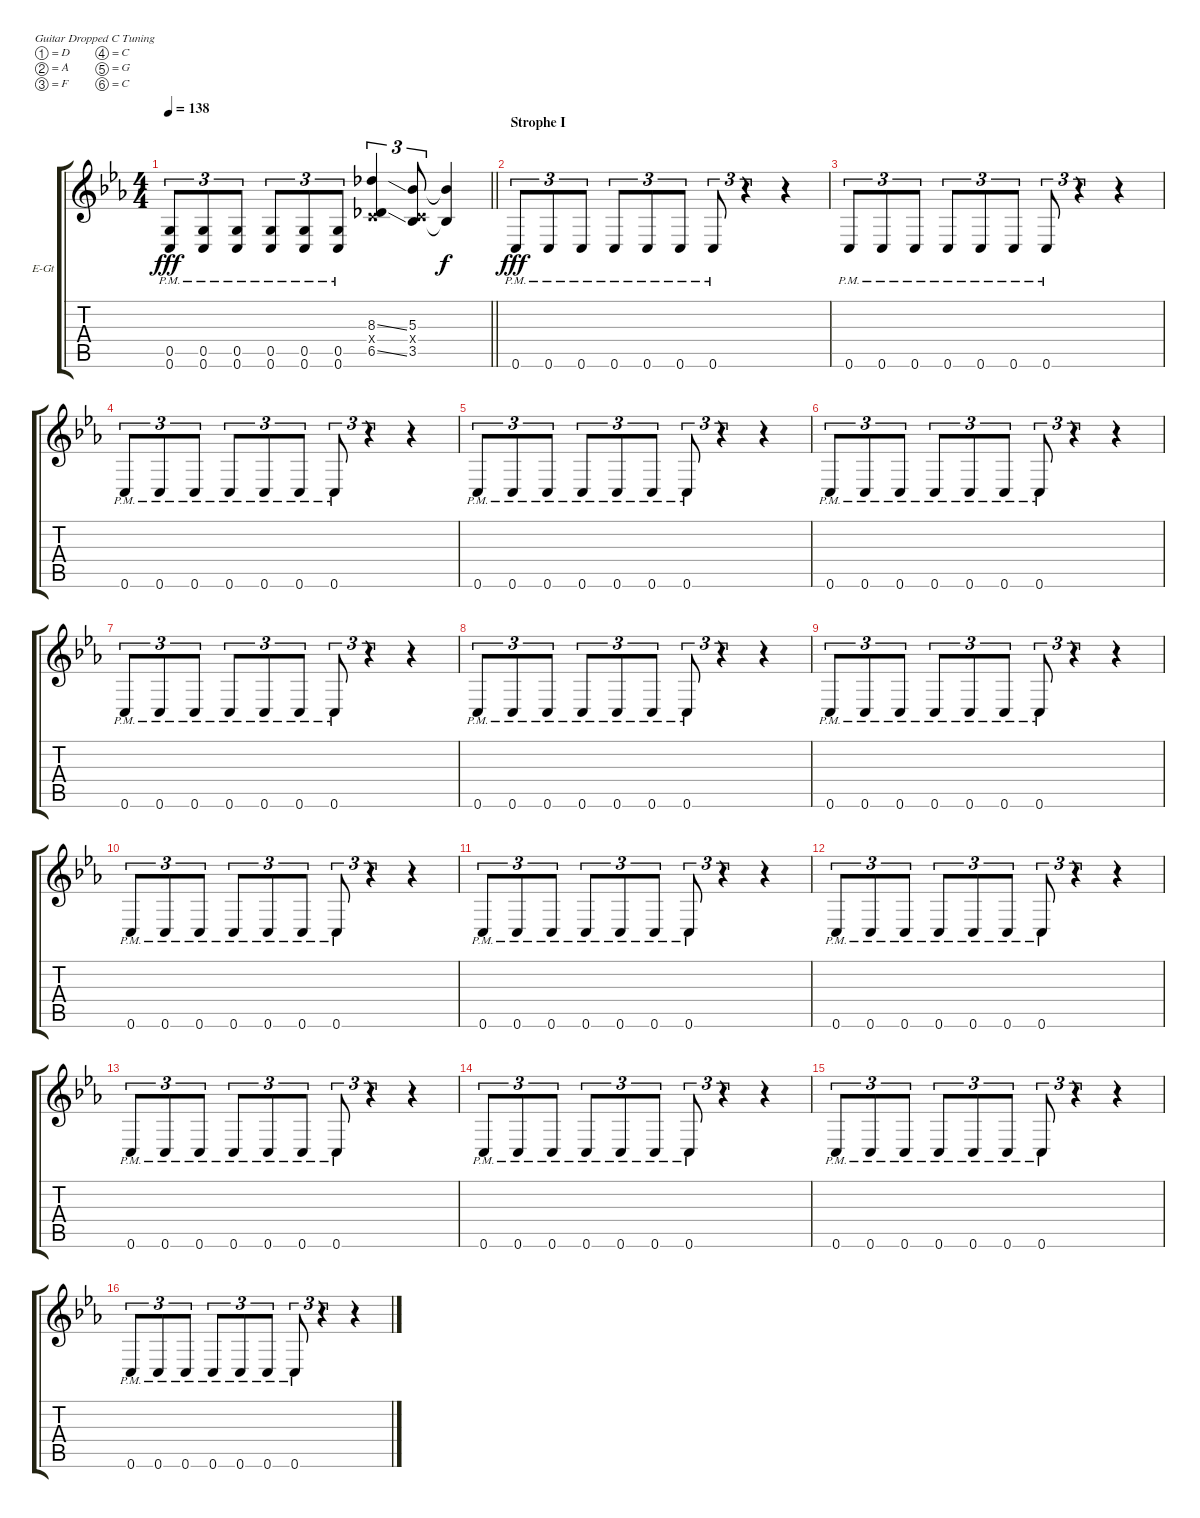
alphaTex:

\bracketExtendMode groupsimilarinstruments
\firstSystemTrackNameOrientation horizontal
\otherSystemsTrackNameOrientation horizontal
\track ("Guitar 1" "E-Gt") {instrument distortionguitar}
\staff {score tabs}
\tuning (D4 A3 F3 C3 G2 C2)
\ts (4 4)
\tempo 138
\clef g2
\barLineRight lightlight
\ks eb
(0.5{pm} 0.6{pm}).8{tu (3 2) dy fff} (0.5{pm} 0.6{pm}).8{tu (3 2)} (0.5{pm} 0.6{pm}).8{tu (3 2)} (0.5{pm} 0.6{pm}).8{tu (3 2)} (0.5{pm} 0.6{pm}).8{tu (3 2)} (0.5{pm} 0.6{pm}).8{tu (3 2)} (8.3{ss} 0.4{x} 6.5{ss}).4{tu (3 2)} (5.3 0.4{x} 3.5).8{tu (3 2)} (5.3{t} 3.5{t}).4{dy f} |
\section ("" "Strophe I")
0.6{pm}.8{tu (3 2) dy fff} 0.6{pm}.8{tu (3 2)} 0.6{pm}.8{tu (3 2)} 0.6{pm}.8{tu (3 2)} 0.6{pm}.8{tu (3 2)} 0.6{pm}.8{tu (3 2)} 0.6{pm}.8{tu (3 2)} r.4{tu (3 2)} r.4 |
0.6{pm}.8{tu (3 2)} 0.6{pm}.8{tu (3 2)} 0.6{pm}.8{tu (3 2)} 0.6{pm}.8{tu (3 2)} 0.6{pm}.8{tu (3 2)} 0.6{pm}.8{tu (3 2)} 0.6{pm}.8{tu (3 2)} r.4{tu (3 2)} r.4 |
0.6{pm}.8{tu (3 2)} 0.6{pm}.8{tu (3 2)} 0.6{pm}.8{tu (3 2)} 0.6{pm}.8{tu (3 2)} 0.6{pm}.8{tu (3 2)} 0.6{pm}.8{tu (3 2)} 0.6{pm}.8{tu (3 2)} r.4{tu (3 2)} r.4 |
0.6{pm}.8{tu (3 2)} 0.6{pm}.8{tu (3 2)} 0.6{pm}.8{tu (3 2)} 0.6{pm}.8{tu (3 2)} 0.6{pm}.8{tu (3 2)} 0.6{pm}.8{tu (3 2)} 0.6{pm}.8{tu (3 2)} r.4{tu (3 2)} r.4 |
0.6{pm}.8{tu (3 2)} 0.6{pm}.8{tu (3 2)} 0.6{pm}.8{tu (3 2)} 0.6{pm}.8{tu (3 2)} 0.6{pm}.8{tu (3 2)} 0.6{pm}.8{tu (3 2)} 0.6{pm}.8{tu (3 2)} r.4{tu (3 2)} r.4 |
0.6{pm}.8{tu (3 2)} 0.6{pm}.8{tu (3 2)} 0.6{pm}.8{tu (3 2)} 0.6{pm}.8{tu (3 2)} 0.6{pm}.8{tu (3 2)} 0.6{pm}.8{tu (3 2)} 0.6{pm}.8{tu (3 2)} r.4{tu (3 2)} r.4 |
0.6{pm}.8{tu (3 2)} 0.6{pm}.8{tu (3 2)} 0.6{pm}.8{tu (3 2)} 0.6{pm}.8{tu (3 2)} 0.6{pm}.8{tu (3 2)} 0.6{pm}.8{tu (3 2)} 0.6{pm}.8{tu (3 2)} r.4{tu (3 2)} r.4 |
0.6{pm}.8{tu (3 2)} 0.6{pm}.8{tu (3 2)} 0.6{pm}.8{tu (3 2)} 0.6{pm}.8{tu (3 2)} 0.6{pm}.8{tu (3 2)} 0.6{pm}.8{tu (3 2)} 0.6{pm}.8{tu (3 2)} r.4{tu (3 2)} r.4 |
0.6{pm}.8{tu (3 2)} 0.6{pm}.8{tu (3 2)} 0.6{pm}.8{tu (3 2)} 0.6{pm}.8{tu (3 2)} 0.6{pm}.8{tu (3 2)} 0.6{pm}.8{tu (3 2)} 0.6{pm}.8{tu (3 2)} r.4{tu (3 2)} r.4 |
0.6{pm}.8{tu (3 2)} 0.6{pm}.8{tu (3 2)} 0.6{pm}.8{tu (3 2)} 0.6{pm}.8{tu (3 2)} 0.6{pm}.8{tu (3 2)} 0.6{pm}.8{tu (3 2)} 0.6{pm}.8{tu (3 2)} r.4{tu (3 2)} r.4 |
0.6{pm}.8{tu (3 2)} 0.6{pm}.8{tu (3 2)} 0.6{pm}.8{tu (3 2)} 0.6{pm}.8{tu (3 2)} 0.6{pm}.8{tu (3 2)} 0.6{pm}.8{tu (3 2)} 0.6{pm}.8{tu (3 2)} r.4{tu (3 2)} r.4 |
0.6{pm}.8{tu (3 2)} 0.6{pm}.8{tu (3 2)} 0.6{pm}.8{tu (3 2)} 0.6{pm}.8{tu (3 2)} 0.6{pm}.8{tu (3 2)} 0.6{pm}.8{tu (3 2)} 0.6{pm}.8{tu (3 2)} r.4{tu (3 2)} r.4 |
0.6{pm}.8{tu (3 2)} 0.6{pm}.8{tu (3 2)} 0.6{pm}.8{tu (3 2)} 0.6{pm}.8{tu (3 2)} 0.6{pm}.8{tu (3 2)} 0.6{pm}.8{tu (3 2)} 0.6{pm}.8{tu (3 2)} r.4{tu (3 2)} r.4 |
0.6{pm}.8{tu (3 2)} 0.6{pm}.8{tu (3 2)} 0.6{pm}.8{tu (3 2)} 0.6{pm}.8{tu (3 2)} 0.6{pm}.8{tu (3 2)} 0.6{pm}.8{tu (3 2)} 0.6{pm}.8{tu (3 2)} r.4{tu (3 2)} r.4 |
0.6{pm}.8{tu (3 2)} 0.6{pm}.8{tu (3 2)} 0.6{pm}.8{tu (3 2)} 0.6{pm}.8{tu (3 2)} 0.6{pm}.8{tu (3 2)} 0.6{pm}.8{tu (3 2)} 0.6{pm}.8{tu (3 2)} r.4{tu (3 2)} r.4
